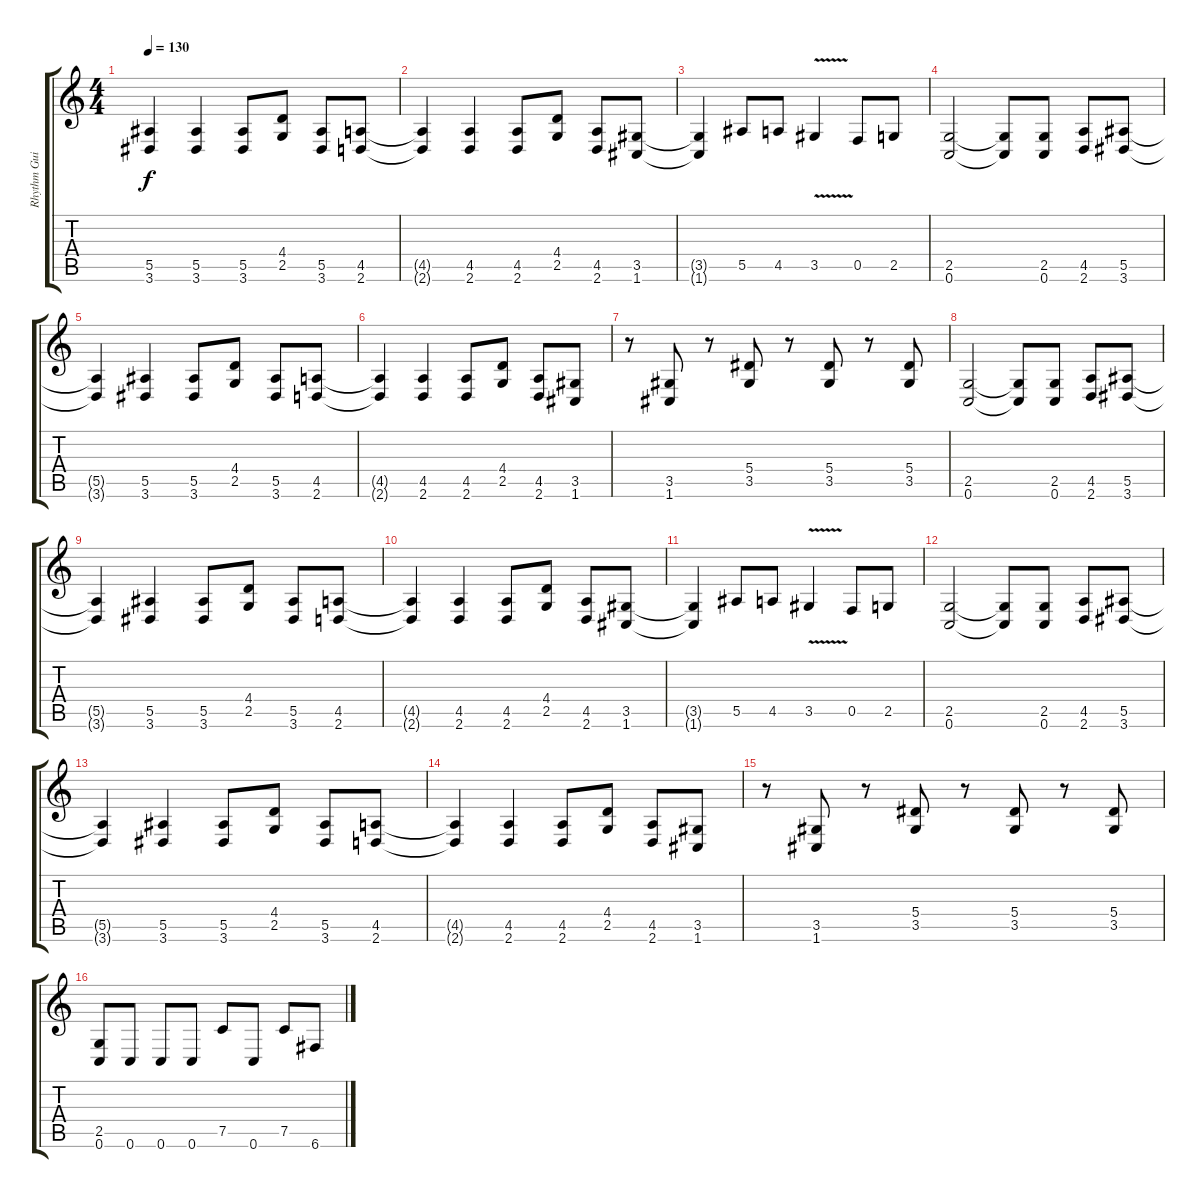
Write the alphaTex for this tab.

\track ("Rhythm Guitar" "Rhythm Gui") {instrument distortionguitar}
\staff {score tabs}
\tuning (C4 G3 Eb3 Bb2 F2 C2) {hide}
\ts (4 4)
\tempo 130
\clef g2
\ks c
(5.5{t} 3.6{t}).4{dy f} (5.5 3.6).4 (5.5 3.6).8 (4.4 2.5).8 (5.5 3.6).8 (4.5 2.6).8 |
(4.5{t} 2.6{t}).4 (4.5 2.6).4 (4.5 2.6).8 (4.4 2.5).8 (4.5 2.6).8 (3.5 1.6).8 |
(3.5{t} 1.6{t}).4 5.5.8 4.5.8 3.5{v}.4 0.5.8 2.5.8 |
(2.5 0.6).2 (2.5{t} 0.6{t}).8 (2.5 0.6).8 (4.5 2.6).8 (5.5 3.6).8 |
(5.5{t} 3.6{t}).4 (5.5 3.6).4 (5.5 3.6).8 (4.4 2.5).8 (5.5 3.6).8 (4.5 2.6).8 |
(4.5{t} 2.6{t}).4 (4.5 2.6).4 (4.5 2.6).8 (4.4 2.5).8 (4.5 2.6).8 (3.5 1.6).8 |
r.8 (3.5 1.6).8 r.8 (5.4 3.5).8 r.8 (5.4 3.5).8 r.8 (5.4 3.5).8 |
(2.5 0.6).2 (2.5{t} 0.6{t}).8 (2.5 0.6).8 (4.5 2.6).8 (5.5 3.6).8 |
(5.5{t} 3.6{t}).4 (5.5 3.6).4 (5.5 3.6).8 (4.4 2.5).8 (5.5 3.6).8 (4.5 2.6).8 |
(4.5{t} 2.6{t}).4 (4.5 2.6).4 (4.5 2.6).8 (4.4 2.5).8 (4.5 2.6).8 (3.5 1.6).8 |
(3.5{t} 1.6{t}).4 5.5.8 4.5.8 3.5{v}.4 0.5.8 2.5.8 |
(2.5 0.6).2 (2.5{t} 0.6{t}).8 (2.5 0.6).8 (4.5 2.6).8 (5.5 3.6).8 |
(5.5{t} 3.6{t}).4 (5.5 3.6).4 (5.5 3.6).8 (4.4 2.5).8 (5.5 3.6).8 (4.5 2.6).8 |
(4.5{t} 2.6{t}).4 (4.5 2.6).4 (4.5 2.6).8 (4.4 2.5).8 (4.5 2.6).8 (3.5 1.6).8 |
r.8 (3.5 1.6).8 r.8 (5.4 3.5).8 r.8 (5.4 3.5).8 r.8 (5.4 3.5).8 |
(2.5 0.6).8 0.6.8 0.6.8 0.6.8 7.5.8 0.6.8 7.5.8 6.6.8
